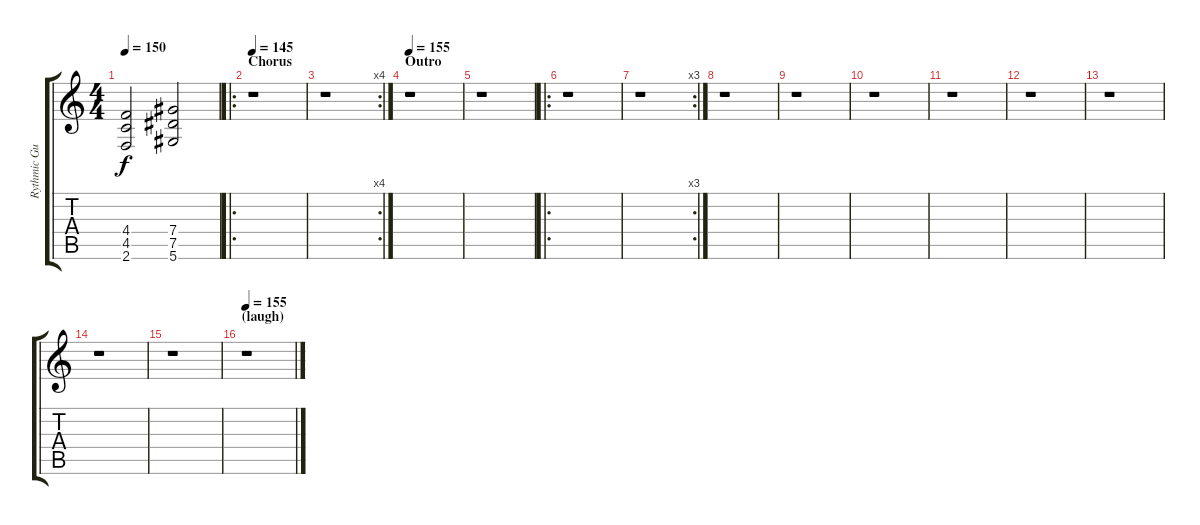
\track ("Rythmic Guitar" "Rythmic Gu") {instrument distortionguitar}
\staff {score tabs}
\tuning (Eb4 Bb3 Gb3 Db3 Ab2 Eb2) {hide}
\ts (4 4)
\tempo 150
\clef g2
\ks c
(4.4 4.5 2.6).2{dy f} (7.4 7.5 5.6).2 |
\ro
\section ("" "Chorus")
\tempo 145
r.1 |
\rc 4
r.1 |
\section ("" "Outro")
\tempo 155
r.1 |
r.1 |
\ro
r.1 |
\rc 3
r.1 |
r.1 |
r.1 |
r.1 |
r.1 |
r.1 |
r.1 |
r.1 |
r.1 |
\section ("" "(laugh)")
\tempo 155
r.1
